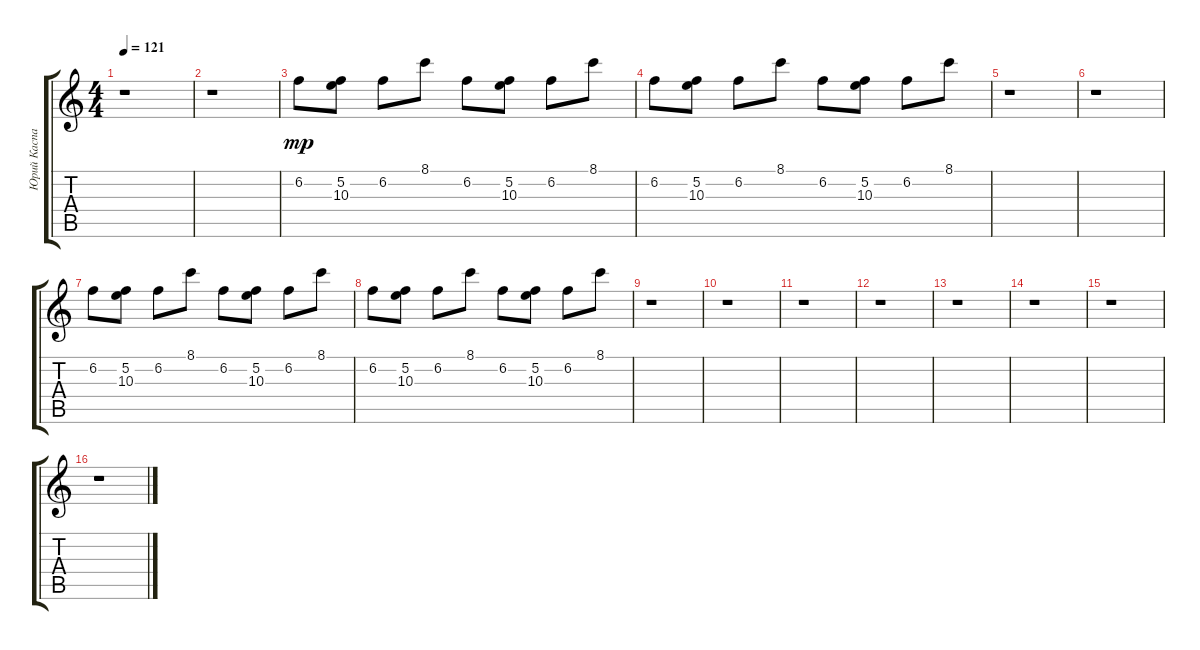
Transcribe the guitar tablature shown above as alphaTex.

\track ("Юрий Каспарян_4" "Юрий Каспа") {instrument acousticguitarsteel}
\staff {score tabs}
\tuning (E4 B3 G3 D3 A2 E2) {hide}
\ts (4 4)
\tempo 121
\clef g2
\ks c
r.1{dy mp} |
r.1 |
6.2.8 (5.2 10.3).8 6.2.8 8.1.8 6.2.8 (5.2 10.3).8 6.2.8 8.1.8 |
6.2.8 (5.2 10.3).8 6.2.8 8.1.8 6.2.8 (5.2 10.3).8 6.2.8 8.1.8 |
r.1 |
r.1 |
6.2.8 (5.2 10.3).8 6.2.8 8.1.8 6.2.8 (5.2 10.3).8 6.2.8 8.1.8 |
6.2.8 (5.2 10.3).8 6.2.8 8.1.8 6.2.8 (5.2 10.3).8 6.2.8 8.1.8 |
r.1 |
r.1 |
r.1 |
r.1 |
r.1 |
r.1 |
r.1 |
r.1
